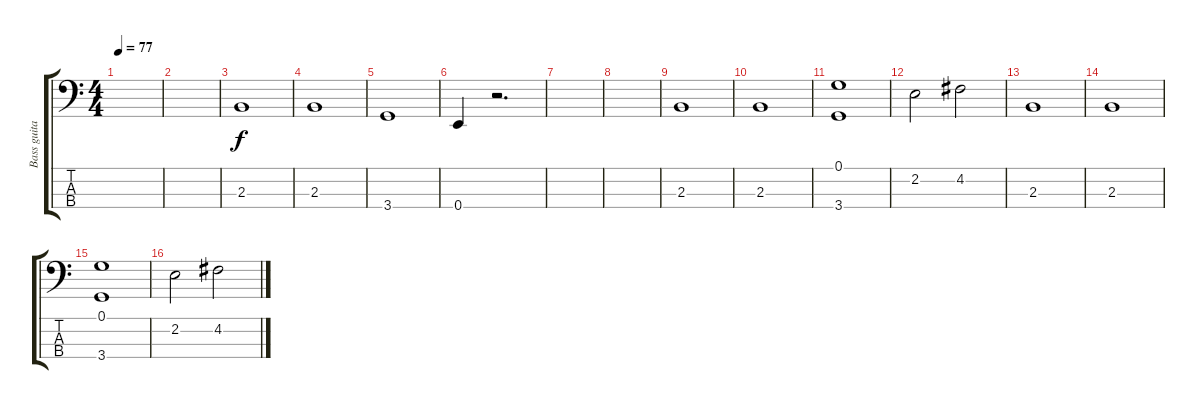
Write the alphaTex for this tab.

\track ("Bass guitar " "Bass guita") {instrument fretlessbass}
\staff {score tabs}
\tuning (G2 D2 A1 E1) {hide}
\ts (4 4)
\tempo 77
\clef f4
\ks c
|
|
2.3.1 |
2.3.1 |
3.4.1 |
0.4.4 r.2{d} |
|
|
2.3.1{volume 6} |
2.3.1 |
(0.1 3.4).1 |
2.2.2 4.2.2 |
2.3.1 |
2.3.1 |
(0.1 3.4).1 |
2.2.2 4.2.2
